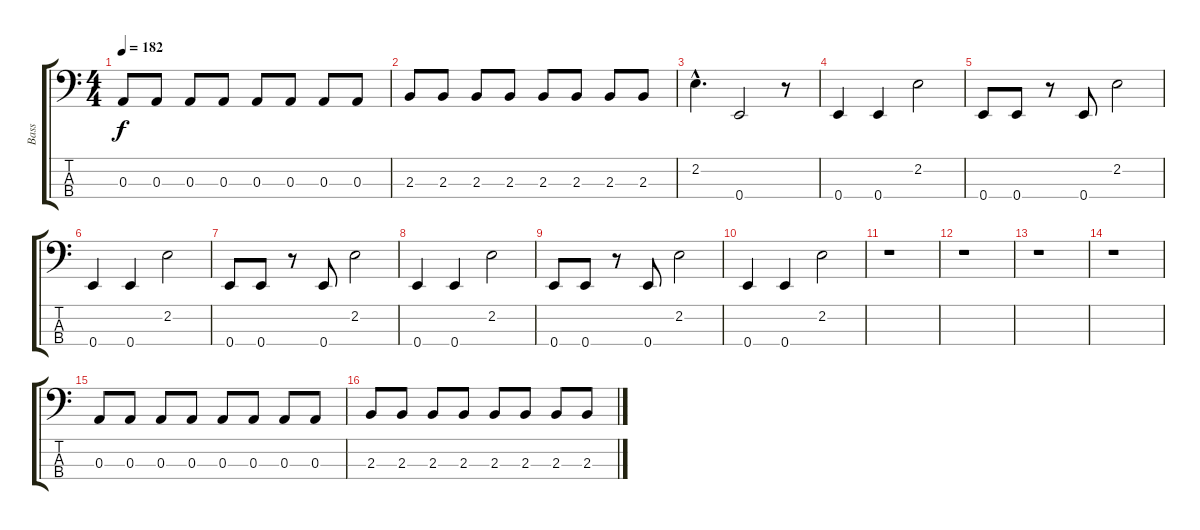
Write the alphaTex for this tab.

\track ("Bass" "Bass") {instrument electricbasspick}
\staff {score tabs}
\tuning (G2 D2 A1 E1) {hide}
\ts (4 4)
\tempo 182
\clef f4
\ks c
0.3.8{dy f} 0.3.8 0.3.8 0.3.8 0.3.8 0.3.8 0.3.8 0.3.8 |
2.3.8 2.3.8 2.3.8 2.3.8 2.3.8 2.3.8 2.3.8 2.3.8 |
2.2{hac}.4{d} 0.4.2 r.8 |
0.4.4 0.4.4 2.2.2 |
0.4.8 0.4.8 r.8 0.4.8 2.2.2 |
0.4.4 0.4.4 2.2.2 |
0.4.8 0.4.8 r.8 0.4.8 2.2.2 |
0.4.4 0.4.4 2.2.2 |
0.4.8 0.4.8 r.8 0.4.8 2.2.2 |
0.4.4 0.4.4 2.2.2 |
r.1 |
r.1 |
r.1 |
r.1 |
0.3.8 0.3.8 0.3.8 0.3.8 0.3.8 0.3.8 0.3.8 0.3.8 |
2.3.8 2.3.8 2.3.8 2.3.8 2.3.8 2.3.8 2.3.8 2.3.8
